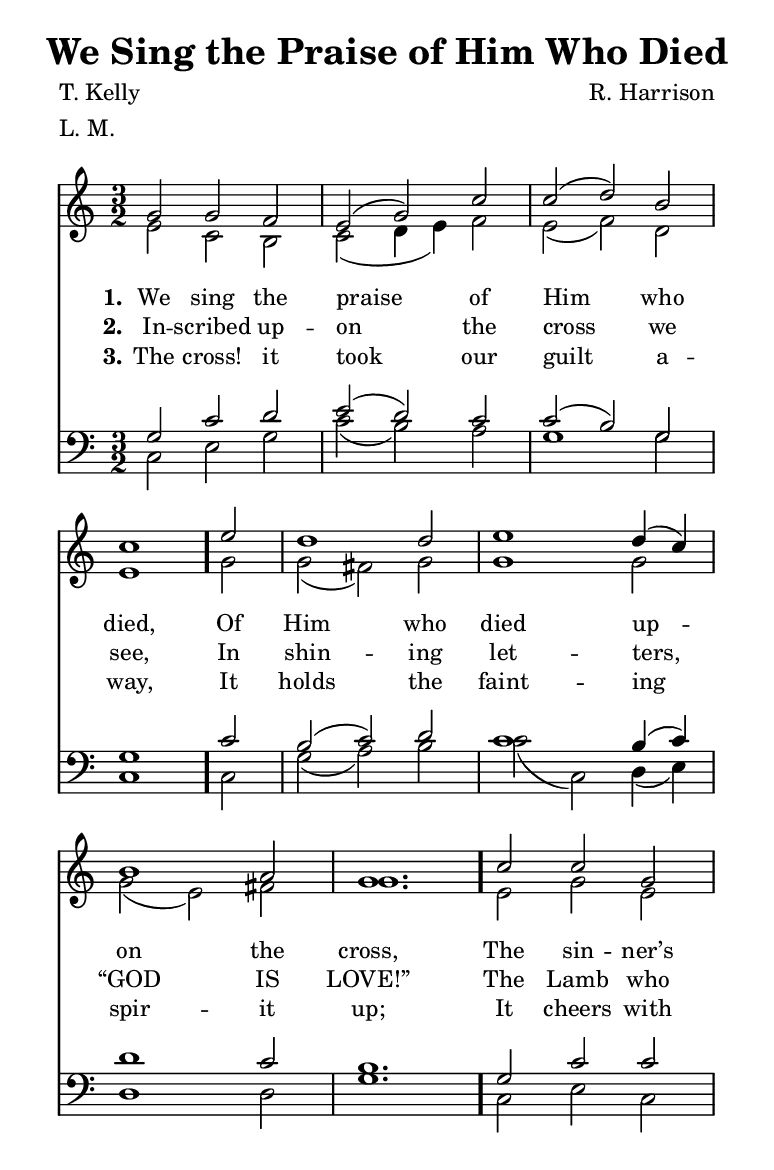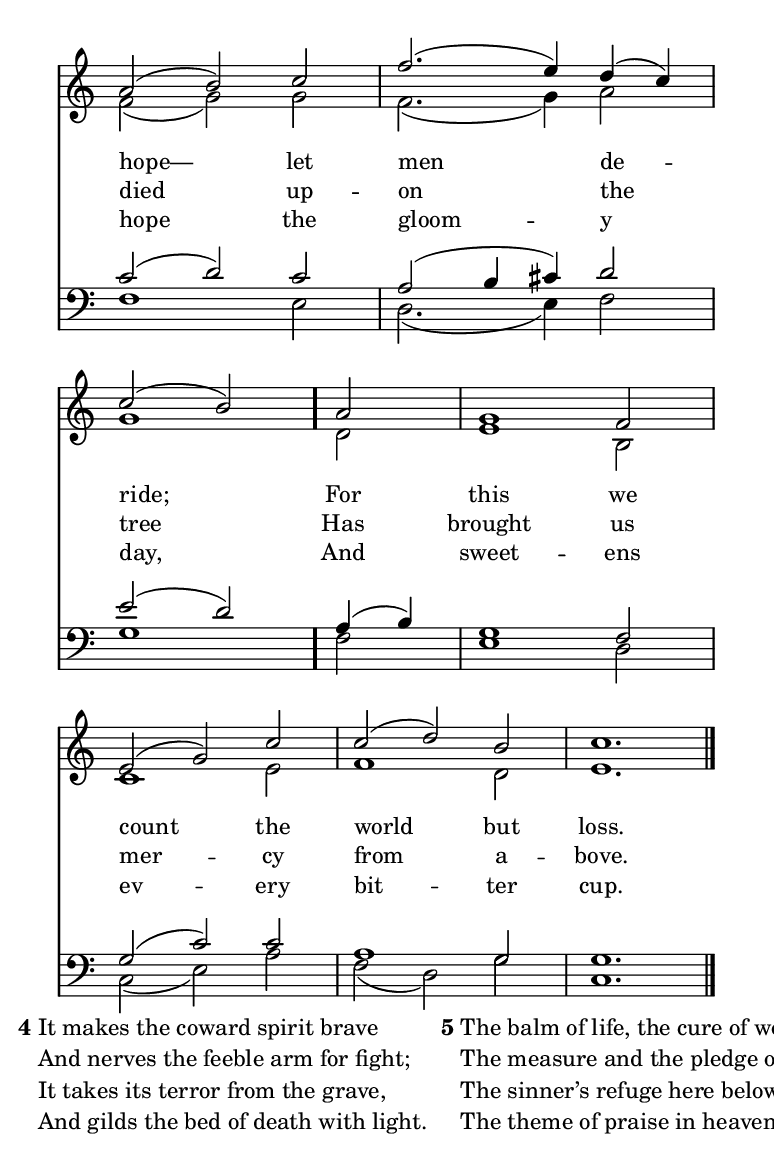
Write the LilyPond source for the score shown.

\include "common/global.ily"
\paper {
  \include "common/paper.ily"
  ragged-bottom = ##t
  %ragged-last-bottom = ##t
  systems-per-page = 3
  %page-count = ##f
}

\header{
  hymnnumber = "131"
  title = "We Sing the Praise of Him Who Died"
  tunename = "Warrington"
  meter = "L. M."
  poet = "T. Kelly"
  composer = "R. Harrison"
  %copyright = ""
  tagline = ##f
}

% for fermata in MIDI
ta = { \tempo 2=80 }
tb = { \tempo 2=40 }

global = {
  \include "common/overrides.ily"
  \override Staff.TimeSignature.style = #'()
  \time 3/2
  \override Score.MetronomeMark.transparent = ##t % hide all fermata changes too
  \ta
  \key c \major
  %\partial 4
  \autoBeamOff
}

notesSoprano = {
\global
\relative c'' {

g2 g f | e( g) c | c( d) b | c1
e2 | d1 d2 | e1 d4( c) | b1 a2 | g1. |
c2 c g | a( b) c | f2.( e4) d( c) | c2( b)
a | g1 f2 | e( g) c | c( d) b | c1. |

  \bar "|."

}
}

notesAlto = {
\global
\relative e' {

e2 c b | c( d4 e) f2 | e( f) d | e1
g2 | g( fis) g | g1 g2 | g( e) fis | g1. |
e2 g e | f( g) g | f2.( g4) a2 | g1
d2 | e1 b2 | c1 e2 | f1 d2 | e1. |

}
}

notesTenor = {
\global
\relative a {

g2 c d | e( d) c | c( b) g | g1
c2 | b( c) d | c1 b4( c) | d1 c2 | b1. |
g2 c c | c( d) c | a( b4 cis) d2 | e( d)
a4( b) | g1 f2 | g( c) c | a1 g2 | g1. |

}
}

notesBass = {
\global
\relative f {

c2 e g | c( b) a | g1 g2 | c,1
c2 | g'( a) b | c( c,) d4( e) | d1 d2 | g1. |
c,2 e c | f1 e2 | d2.( e4) f2 | g1
f2 | e1 d2 | c( e) a | f( d) g | c,1. |

}
}

wordsA = \lyricmode {
\set stanza = "1."

We sing the praise of Him who died, \bar "."
Of Him who died up -- on the cross, \bar "."
The sin -- ner’s hope— let men de -- ride; \bar "."
For this we count the world but loss. \bar "."

}

wordsB = \lyricmode {
\set stanza = "2."

In -- scribed up -- on the cross we see,
In shin -- ing let -- ters, “GOD IS LOVE!”
The Lamb who died up -- on the tree
Has brought us mer -- cy from a -- bove.

}

wordsC = \lyricmode {
\set stanza = "3."

The cross! it took our guilt a -- way,
It holds the faint -- ing spir -- it up;
It cheers with hope the gloom -- y day,
And sweet -- ens ev -- ery bit -- ter cup.

}

wordsD = \markuplist {

\line { It makes the coward spirit brave }
\line { And nerves the feeble arm for fight; }
\line { It takes its terror from the grave, }
\line { And gilds the bed of death with light. }

}

wordsE = \markuplist {

\line { The balm of life, the cure of woe, }
\line { The measure and the pledge of love, }
\line { The sinner’s refuge here below, }
\line { The theme of praise in heaven above. }

}

\score {
  \context ChoirStaff <<
    \context Staff = upper <<
      \set ChoirStaff.systemStartDelimiter = #'SystemStartBar
      \context Voice  = sopranos { \voiceOne << \notesSoprano >> }
      \context Voice  = altos { \voiceTwo << \notesAlto >> }
      \context Lyrics = one   \lyricsto sopranos \wordsA
      \context Lyrics = two   \lyricsto sopranos \wordsB
      \context Lyrics = three \lyricsto sopranos \wordsC
    >>
    \context Staff = men <<
      \clef bass
      \context Voice  = tenors { \voiceOne << \notesTenor >> }
      \context Voice  = basses { \voiceTwo << \notesBass >> }
    >>
  >>
  \layout {
    \include "common/layout.ily"
  }
  \midi{
    \include "common/midi.ily"
  }
}

\noPageBreak

\markup { \fill-line {
  \hspace #0.1
  \line{ \bold 4 \column { \wordsD } }
  \hspace #0.1
  \line{ \bold 5 \column { \wordsE } }
  \hspace #0.1
} }

\version "2.18.0"  % necessary for upgrading to future LilyPond versions.

% vi:set et ts=2 sw=2 ai nocindent syntax=lilypond:
